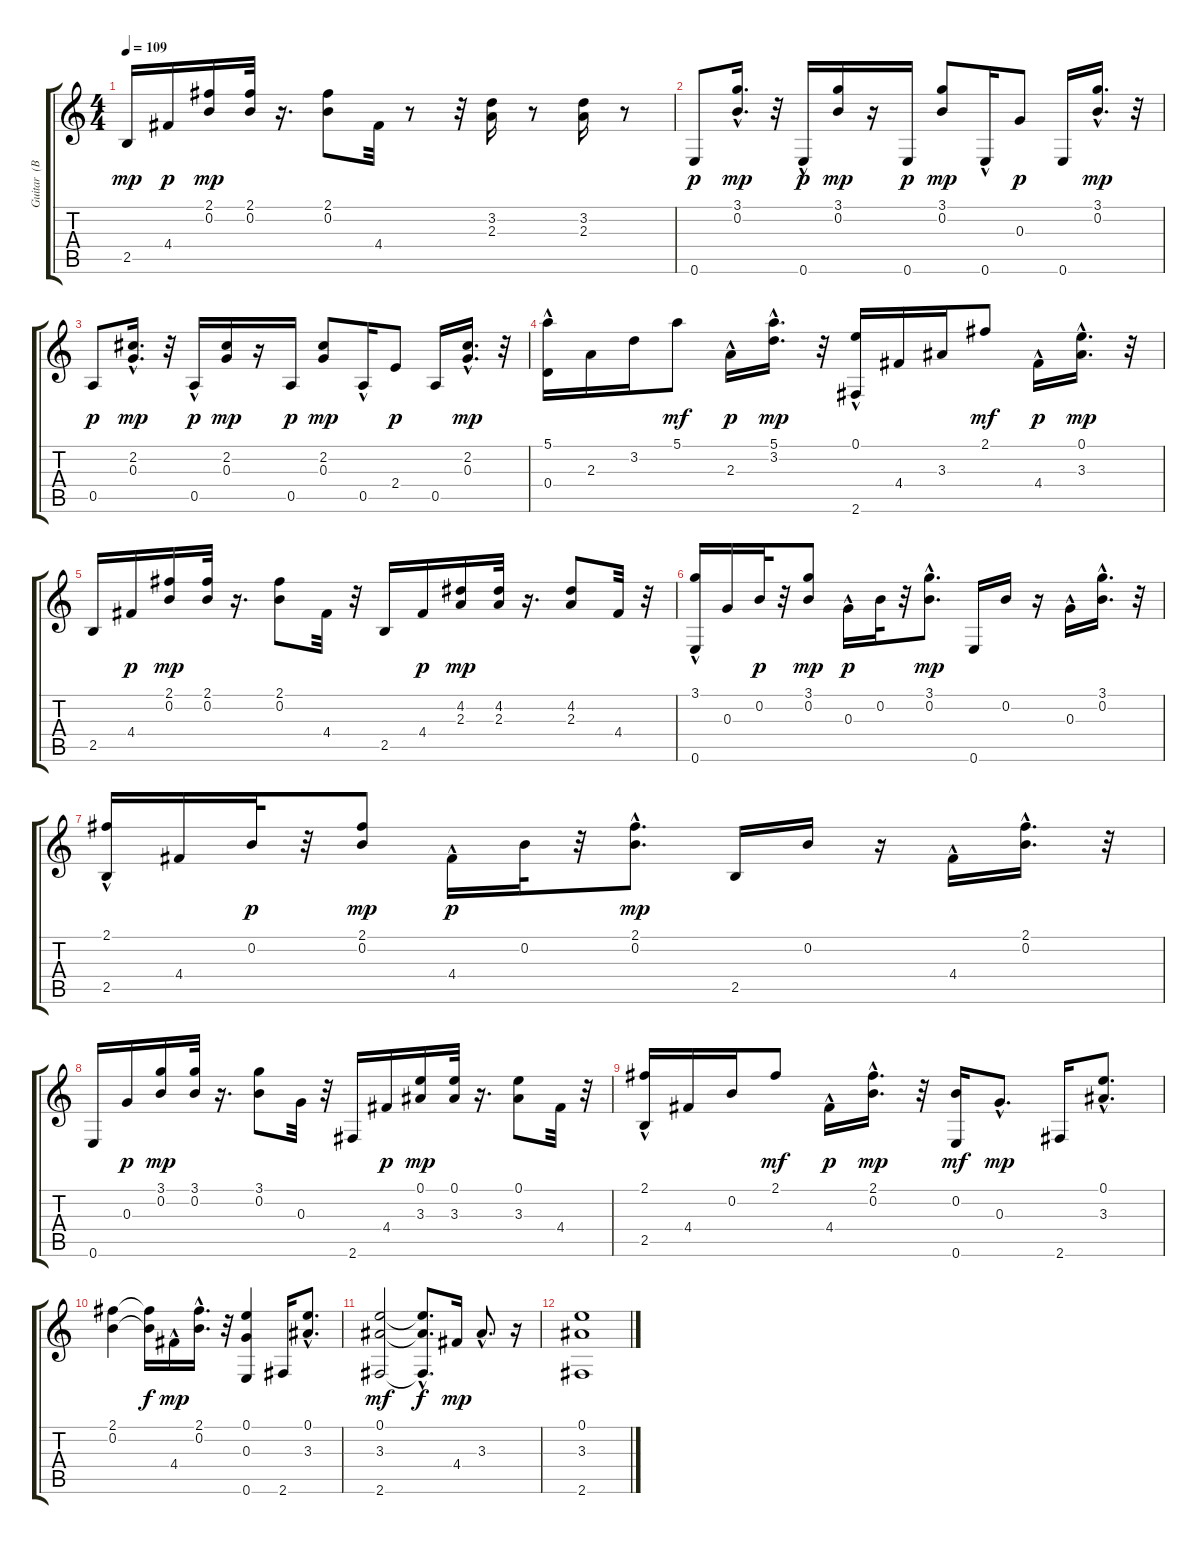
\track ("Guitar  (BB)" "Guitar  (B") {instrument acousticguitarnylon}
\staff {score tabs}
\tuning (E4 B3 G3 D3 A2 E2) {hide}
\ts (4 4)
\tempo 109
\clef g2
\ks c
2.5.16{dy mp} 4.4.16{dy p} (2.1 0.2).16{dy mp} (2.1 0.2).32 r.16{d} (2.1 0.2).8 4.4.32 r.8 r.32 (3.2 2.3).16 r.8 (3.2 2.3).16 r.8 |
0.6.8{dy p} (3.1{hac} 0.2).16{d dy mp} r.32 0.6{hac}.16{dy p} (3.1 0.2).16{dy mp} r.16 0.6.16{dy p} (3.1 0.2).8{dy mp} 0.6{hac}.16 0.3.8{dy p} 0.6.16 (3.1{hac} 0.2{hac}).16{d dy mp} r.32 |
0.5.8{dy p} (2.2{hac} 0.3).16{d dy mp} r.32 0.5{hac}.16{dy p} (2.2 0.3).16{dy mp} r.16 0.5.16{dy p} (2.2 0.3).8{dy mp} 0.5{hac}.16 2.4.8{dy p} 0.5.16 (2.2{hac} 0.3{hac}).16{d dy mp} r.32 |
(5.1 0.4{hac}).16 2.3.16 3.2.16 5.1.8{dy mf} 2.3{hac}.16{dy p} (5.1 3.2{hac}).16{d dy mp} r.32 (0.1 2.6{hac}).16 4.4.16 3.3.16 2.1.8{dy mf} 4.4{hac}.16{dy p} (0.1 3.3{hac}).16{d dy mp} r.32 |
2.5.16 4.4.16{dy p} (2.1 0.2).16{dy mp} (2.1 0.2).32 r.16{d} (2.1 0.2).8 4.4.32 r.32 2.5.16 4.4.16{dy p} (4.2 2.3).16{dy mp} (4.2 2.3).32 r.16{d} (4.2 2.3).8 4.4.32 r.32 |
(3.1{hac} 0.6).16 0.3.16 0.2.32{dy p} r.32 (3.1 0.2).8{dy mp} 0.3{hac}.16{dy p} 0.2.32 r.32 (3.1{hac} 0.2{hac}).8{d dy mp} 0.6.16 0.2.16 r.16 0.3{hac}.16 (3.1{hac} 0.2{hac}).16{d} r.32 |
(2.1{hac} 2.5).16 4.4.16 0.2.32{dy p} r.32 (2.1 0.2).8{dy mp} 4.4{hac}.16{dy p} 0.2.32 r.32 (2.1{hac} 0.2{hac}).8{d dy mp} 2.5.16 0.2.16 r.16 4.4{hac}.16 (2.1{hac} 0.2{hac}).16{d} r.32 |
0.6.16 0.3.16{dy p} (3.1 0.2).16{dy mp} (3.1 0.2).32 r.16{d} (3.1 0.2).8 0.3.32 r.32 2.6.16 4.4.16{dy p} (0.1 3.3).16{dy mp} (0.1 3.3).32 r.16{d} (0.1 3.3).8 4.4.32 r.32 |
(2.1 2.5{hac}).16 4.4.16 0.2.16 2.1.8{dy mf} 4.4{hac}.16{dy p} (2.1 0.2{hac}).16{d dy mp} r.32 (0.2 0.6).16{dy mf} 0.3{hac}.8{d dy mp} 2.6.16 (0.1{hac} 3.3{hac}).8{d} |
(2.1 0.2).4 (2.1{t} 0.2{t}).16{dy f} 4.4{hac}.16{dy mp} (2.1{hac} 0.2).16{d} r.32 (0.1 0.3 0.6).4 2.6.16 (0.1{hac} 3.3{hac}).8{d} |
(0.1 3.3 2.6).2{dy mf} (0.1{t} 3.3{hac t} 2.6{hac t}).8{d dy f} 4.4.16{dy mp} 3.3{hac}.8{d} r.16 |
(0.1 3.3 2.6).1
